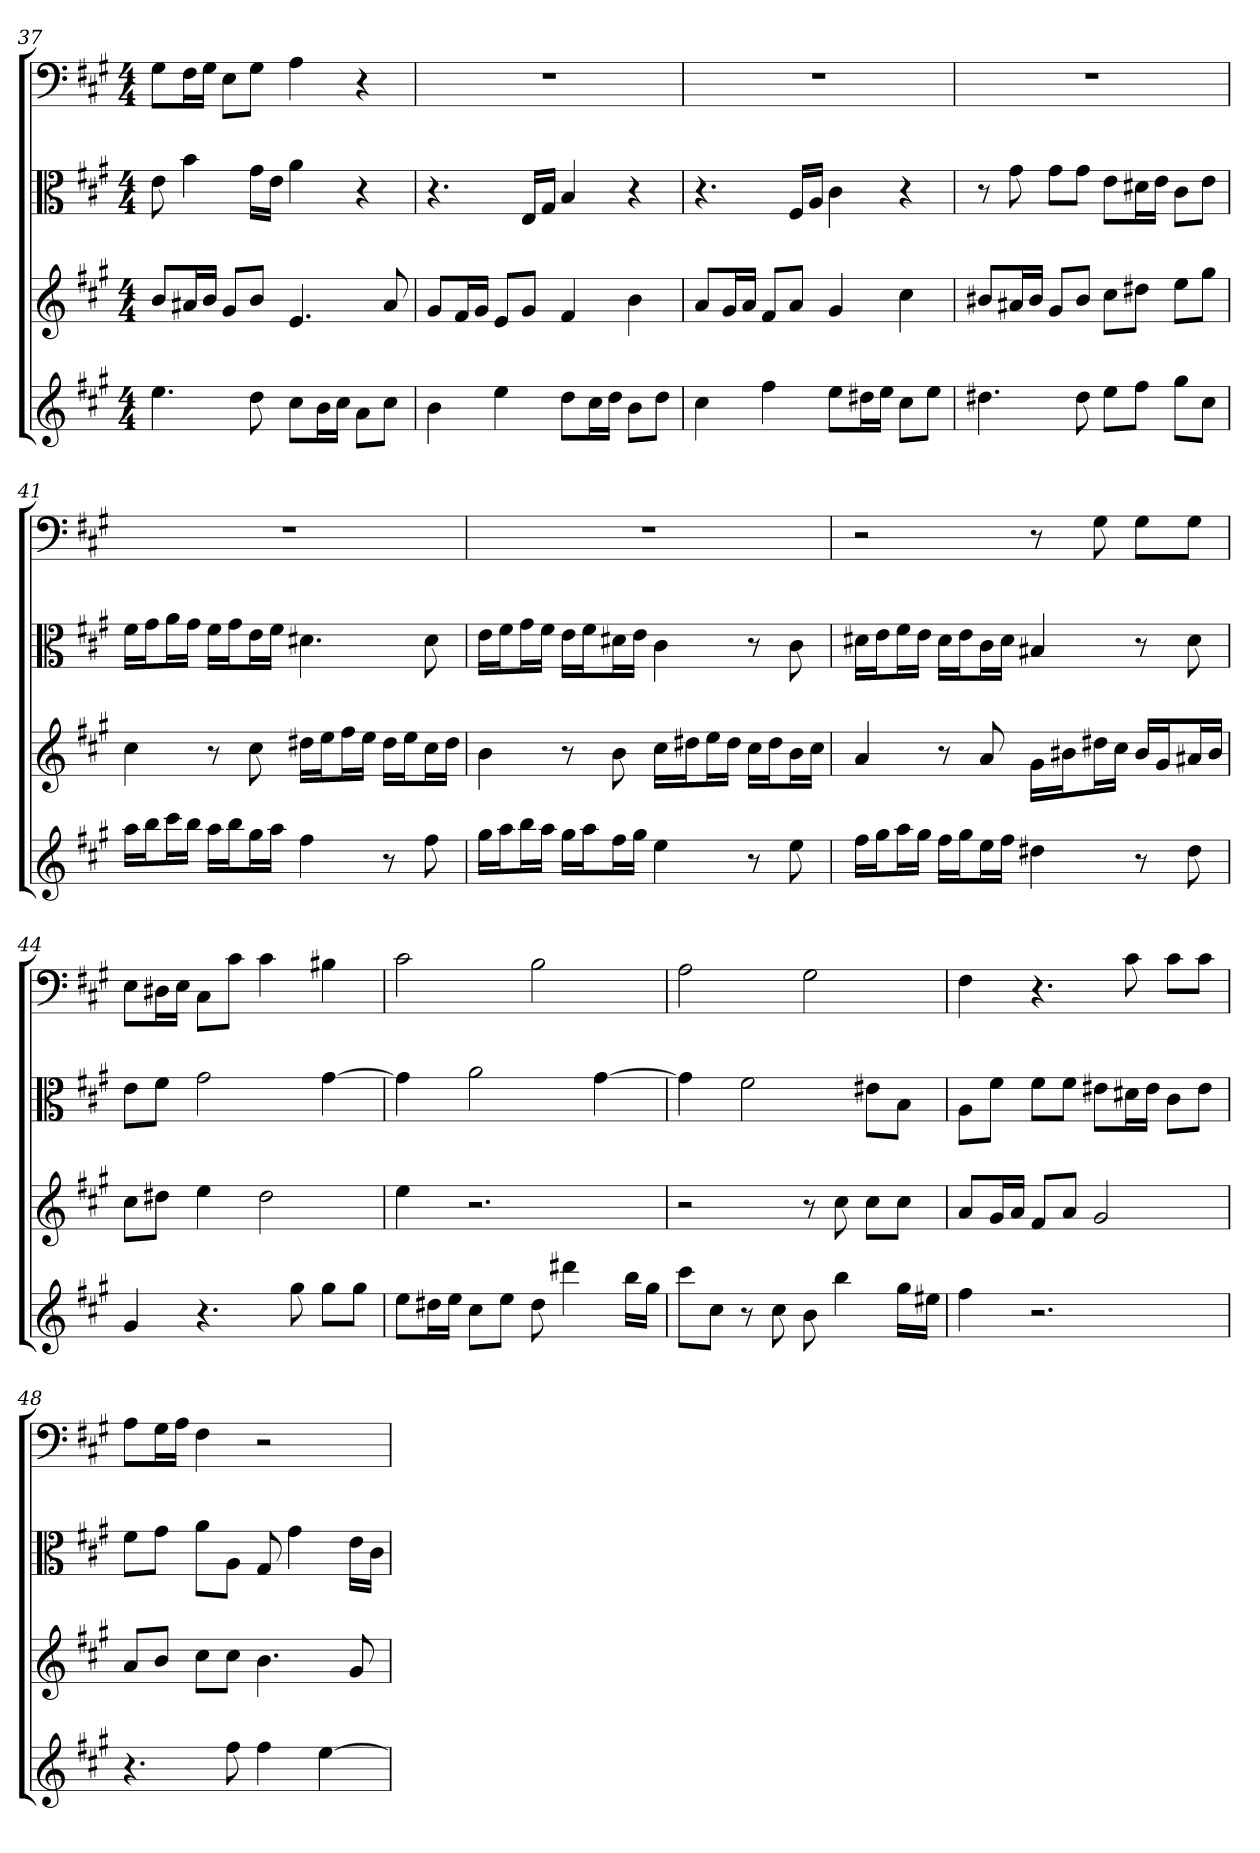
**kern	**kern	**kern	**kern
*part4	*part3	*part2	*part1
*staff4	*staff3	*staff2	*staff1
*	*	*clefC3	*clefF4
*k[f#c#g#]	*k[f#c#g#]	*k[f#c#g#]	*k[f#c#g#]
*A:	*A:	*A:	*A:
*M4/4	*M4/4	*M4/4	*M4/4
=37	=37	=37	=37
4.ee	8bL	8e	8G#\L
.	16a#XL	4b	16F#\L
.	16bJJ	.	16G#\JJ
.	8g#L	.	8E\L
8dd	8bJ	16g#\LL	8G#\J
.	.	16e\JJ	.
8cc#L	4.e	4a	4A
16bL	.	.	.
16cc#JJ	.	.	.
8aL	.	4r	4r
8cc#J	8a#	.	.
=38	=38	=38	=38
4b	8g#L	4.r	1r
.	16f#L	.	.
.	16g#JJ	.	.
4ee	8eL	.	.
.	8g#J	16E/LL	.
.	.	16G#/JJ	.
8ddL	4f#	4B	.
16cc#L	.	.	.
16ddJJ	.	.	.
8bL	4b	4r	.
8ddJ	.	.	.
=39	=39	=39	=39
4cc#	8aL	4.r	1r
.	16g#L	.	.
.	16aJJ	.	.
4ff#	8f#L	.	.
.	8aJ	16F#/LL	.
.	.	16A/JJ	.
8eeL	4g#	4c#	.
16dd#XL	.	.	.
16eeJJ	.	.	.
8cc#L	4cc#	4r	.
8eeJ	.	.	.
=40	=40	=40	=40
4.dd#X	8b#XL	8r	1r
.	16a#XL	8g#	.
.	16b#JJ	.	.
.	8g#L	8g#\L	.
8dd#	8b#J	8g#\J	.
8eeL	8cc#L	8e\L	.
8ff#J	8dd#XJ	16d#X\L	.
.	.	16e\JJ	.
8gg#L	8eeL	8c#\L	.
8cc#J	8gg#J	8e\J	.
=41	=41	=41	=41
16aaLL	4cc#	16f#\LL	1r
16bbJ	.	16g#\J	.
16ccc#L	.	16a\L	.
16bbJJ	.	16g#\JJ	.
16aaLL	8r	16f#\LL	.
16bbJ	.	16g#\J	.
16gg#L	8cc#	16e\L	.
16aaJJ	.	16f#\JJ	.
4ff#	16dd#XLL	4.d#X	.
.	16eeJ	.	.
.	16ff#L	.	.
.	16eeJJ	.	.
8r	16dd#LL	.	.
.	16eeJ	.	.
8ff#	16cc#L	8d#	.
.	16dd#JJ	.	.
=42	=42	=42	=42
16gg#LL	4b	16e\LL	1r
16aaJ	.	16f#\J	.
16bbL	.	16g#\L	.
16aaJJ	.	16f#\JJ	.
16gg#LL	8r	16e\LL	.
16aaJ	.	16f#\J	.
16ff#L	8b	16d#X\L	.
16gg#JJ	.	16e\JJ	.
4ee	16cc#LL	4c#	.
.	16dd#XJ	.	.
.	16eeL	.	.
.	16dd#JJ	.	.
8r	16cc#LL	8r	.
.	16dd#J	.	.
8ee	16bL	8c#	.
.	16cc#JJ	.	.
=43	=43	=43	=43
16ff#LL	4a	16d#X\LL	2r
16gg#J	.	16e\J	.
16aaL	.	16f#\L	.
16gg#JJ	.	16e\JJ	.
16ff#LL	8r	16d#\LL	.
16gg#J	.	16e\J	.
16eeL	8a	16c#\L	.
16ff#JJ	.	16d#\JJ	.
4dd#X	16g#LL	4B#X	8r
.	16b#XJ	.	.
.	16dd#XL	.	8G#
.	16cc#JJ	.	.
8r	16b#LL	8r	8G#\L
.	16g#J	.	.
8dd#	16a#XL	8d#	8G#\J
.	16b#JJ	.	.
=44	=44	=44	=44
4g#	8cc#L	8e\L	8E\L
.	8dd#XJ	8f#\J	16D#X\L
.	.	.	16E\JJ
4.r	4ee	2g#	8C#\L
.	.	.	8c#\J
.	2dd#	.	4c#
8gg#	.	.	.
8gg#L	.	[4g#	4B#X
8gg#J	.	.	.
=45	=45	=45	=45
8eeL	4ee	4g#]	2c#
16dd#XL	.	.	.
16eeJJ	.	.	.
8cc#L	2.r	2a	.
8eeJ	.	.	.
8dd#	.	.	2B
4ddd#X	.	.	.
.	.	[4g#	.
16bbLL	.	.	.
16gg#JJ	.	.	.
=46	=46	=46	=46
8ccc#L	2r	4g#]	2A
8cc#J	.	.	.
8r	.	2f#	.
8cc#	.	.	.
8b	8r	.	2G#
4bb	8cc#	.	.
.	8cc#L	8e#X\L	.
16gg#LL	8cc#J	8B\J	.
16ee#XJJ	.	.	.
=47	=47	=47	=47
4ff#	8aL	8A\L	4F#
.	16g#L	8f#\J	.
.	16aJJ	.	.
2.r	8f#L	8f#\L	4.r
.	8aJ	8f#\J	.
.	2g#	8e#X\L	.
.	.	16d#X\L	8c#
.	.	16e#\JJ	.
.	.	8c#\L	8c#\L
.	.	8e#\J	8c#\J
=48	=48	=48	=48
4.r	8aL	8f#\L	8A\L
.	8bJ	8g#\J	16G#\L
.	.	.	16A\JJ
.	8cc#L	8a\L	4F#
8ff#	8cc#J	8A\J	.
4ff#	4.b	8G#	2r
.	.	4g#	.
[4ee	.	.	.
.	8g#	16e\LL	.
.	.	16c#\JJ	.
=	=	=	=
*-	*-	*-	*-
